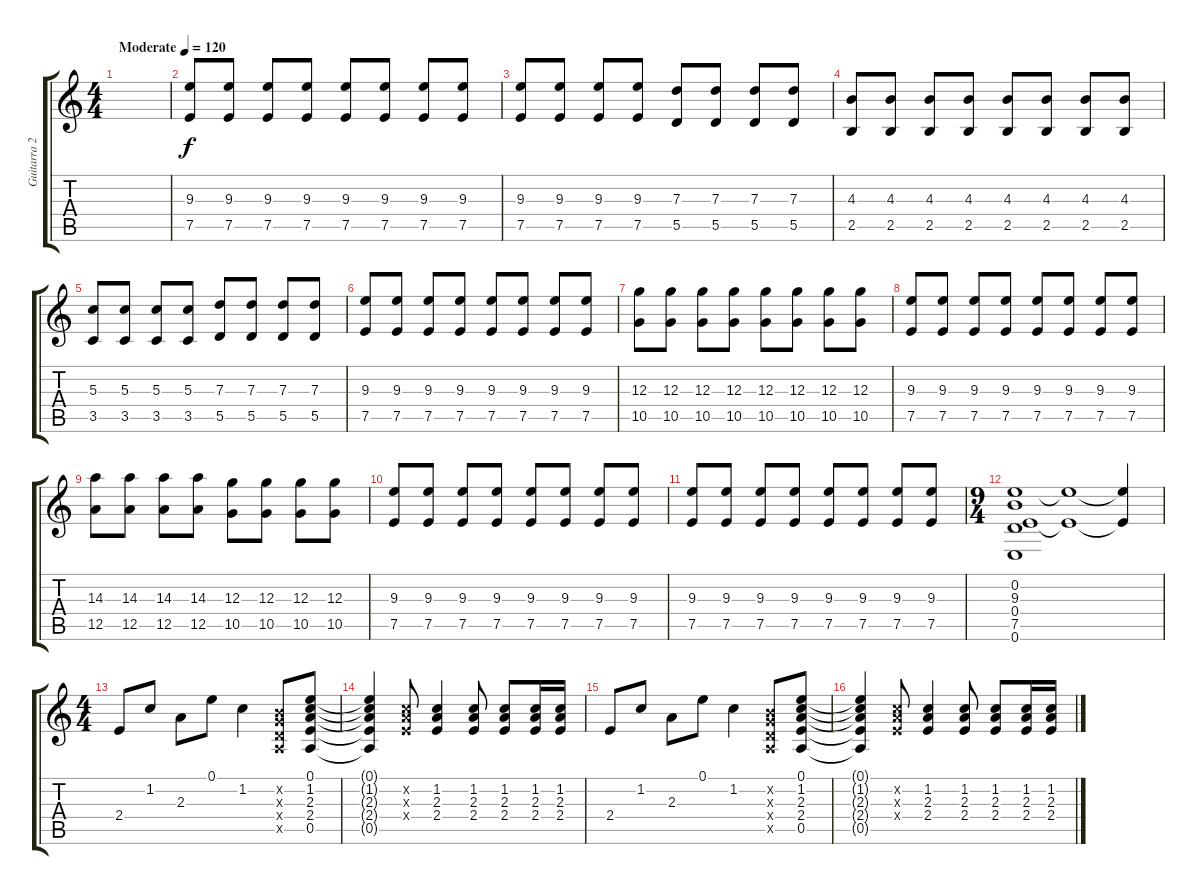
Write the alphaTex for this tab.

\track ("Guitarra 2" "Guitarra 2") {instrument acousticguitarsteel}
\staff {score tabs}
\tuning (E4 B3 G3 D3 A2 E2) {hide}
\ts (4 4)
\tempo (120 "Moderate")
\clef g2
\ks c
|
(9.3 7.5).8 (9.3 7.5).8 (9.3 7.5).8 (9.3 7.5).8 (9.3 7.5).8 (9.3 7.5).8 (9.3 7.5).8 (9.3 7.5).8 |
(9.3 7.5).8 (9.3 7.5).8 (9.3 7.5).8 (9.3 7.5).8 (7.3 5.5).8 (7.3 5.5).8 (7.3 5.5).8 (7.3 5.5).8 |
(4.3 2.5).8 (4.3 2.5).8 (4.3 2.5).8 (4.3 2.5).8 (4.3 2.5).8 (4.3 2.5).8 (4.3 2.5).8 (4.3 2.5).8 |
(5.3 3.5).8 (5.3 3.5).8 (5.3 3.5).8 (5.3 3.5).8 (7.3 5.5).8 (7.3 5.5).8 (7.3 5.5).8 (7.3 5.5).8 |
(9.3 7.5).8 (9.3 7.5).8 (9.3 7.5).8 (9.3 7.5).8 (9.3 7.5).8 (9.3 7.5).8 (9.3 7.5).8 (9.3 7.5).8 |
(12.3 10.5).8 (12.3 10.5).8 (12.3 10.5).8 (12.3 10.5).8 (12.3 10.5).8 (12.3 10.5).8 (12.3 10.5).8 (12.3 10.5).8 |
(9.3 7.5).8 (9.3 7.5).8 (9.3 7.5).8 (9.3 7.5).8 (9.3 7.5).8 (9.3 7.5).8 (9.3 7.5).8 (9.3 7.5).8 |
(14.3 12.5).8 (14.3 12.5).8 (14.3 12.5).8 (14.3 12.5).8 (12.3 10.5).8 (12.3 10.5).8 (12.3 10.5).8 (12.3 10.5).8 |
(9.3 7.5).8 (9.3 7.5).8 (9.3 7.5).8 (9.3 7.5).8 (9.3 7.5).8 (9.3 7.5).8 (9.3 7.5).8 (9.3 7.5).8 |
(9.3 7.5).8 (9.3 7.5).8 (9.3 7.5).8 (9.3 7.5).8 (9.3 7.5).8 (9.3 7.5).8 (9.3 7.5).8 (9.3 7.5).8 |
\ts (9 4)
(0.2 9.3 0.4 7.5 0.6).1 (9.3{t} 7.5{t}).1 (9.3{t} 7.5{t}).4 |
\ts (4 4)
2.4.8 1.2.8 2.3.8 0.1.8 1.2.4 (0.2{x} 0.3{x} 0.4{x} 0.5{x}).8 (0.1 1.2 2.3 2.4 0.5).8 |
(0.1{t} 1.2{t} 2.3{t} 2.4{t} 0.5{t}).4 (1.2{x} 2.3{x} 2.4{x}).8 (1.2 2.3 2.4).4 (1.2 2.3 2.4).8 (1.2 2.3 2.4).8 (1.2 2.3 2.4).16 (1.2 2.3 2.4).16 |
2.4.8 1.2.8 2.3.8 0.1.8 1.2.4 (0.2{x} 0.3{x} 0.4{x} 0.5{x}).8 (0.1 1.2 2.3 2.4 0.5).8 |
(0.1{t} 1.2{t} 2.3{t} 2.4{t} 0.5{t}).4 (1.2{x} 2.3{x} 2.4{x}).8 (1.2 2.3 2.4).4 (1.2 2.3 2.4).8 (1.2 2.3 2.4).8 (1.2 2.3 2.4).16 (1.2 2.3 2.4).16
